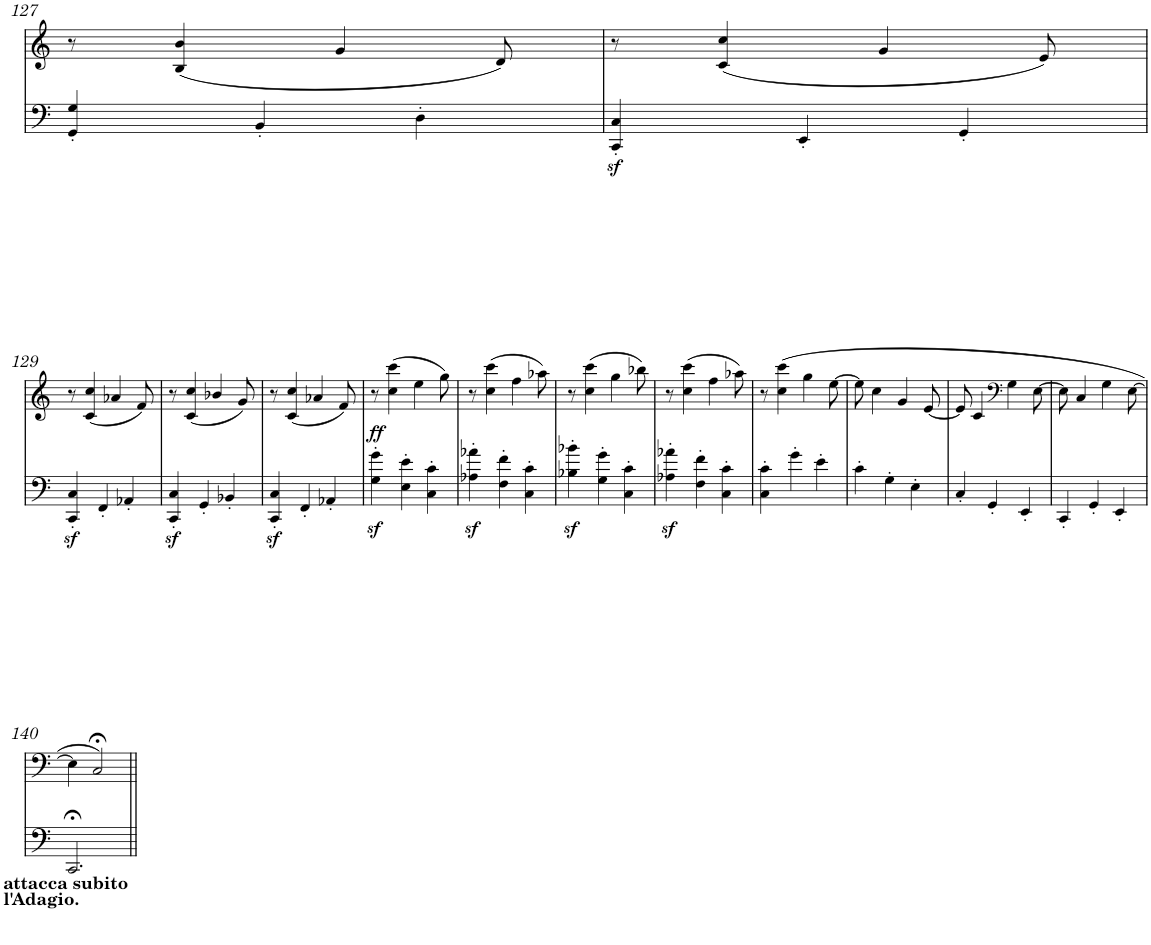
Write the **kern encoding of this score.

**kern	**kern	**dynam
*part1	*part1	*part1
*staff2	*staff1	*staff1/2
*I"グランドピアノ	*	*
!!LO:PB:g=z
*clefF4	*clefG2	*
*k[]	*k[]	*
*M3/4	*M3/4	*
=127	=127	=127
4GG/' 4G/'	8r	.
.	(4B/ 4b/	.
4BB'/	.	.
.	4g/	.
4D'\	.	.
.	8d/)	.
=128	=128	=128
4CC/z<' 4C/z<'	8r	.
.	(4c/ 4cc/	.
4EE'/	.	.
.	4g/	.
4GG'/	.	.
.	8e/)	.
!!LO:LB:g=z
=129	=129	=129
4CC/z<' 4C/z<'	8r	.
.	(4c/ 4cc/	.
4FF'/	.	.
.	4a-X/	.
4AA-X'/	.	.
.	8f/)	.
=130	=130	=130
4CC/z<' 4C/z<'	8r	.
.	(4c/ 4cc/	.
4GG'/	.	.
.	4b-X/	.
4BB-X'/	.	.
.	8g/)	.
=131	=131	=131
4CC/z<' 4C/z<'	8r	.
.	(4c/ 4cc/	.
4FF'/	.	.
.	4a-X/	.
4AA-X'/	.	.
.	8f/)	.
=132	=132	=132
!	!	!LO:DY:b
4G\z<' 4g\z<'	8r	ff
.	(4cc\ 4ccc\	.
4E\' 4e\'	.	.
.	4ee\	.
4C\' 4c\'	.	.
.	8gg\)	.
=133	=133	=133
4A-X\z<' 4a-X\z<'	8r	.
.	(4cc\ 4ccc\	.
4F\' 4f\'	.	.
.	4ff\	.
4C\' 4c\'	.	.
.	8aa-X\)	.
=134	=134	=134
4B-X\z<' 4b-X\z<'	8r	.
.	(4cc\ 4ccc\	.
4G\' 4g\'	.	.
.	4gg\	.
4C\' 4c\'	.	.
.	8bb-X\)	.
=135	=135	=135
4A-X\z<' 4a-X\z<'	8r	.
.	(4cc\ 4ccc\	.
4F\' 4f\'	.	.
.	4ff\	.
4C\' 4c\'	.	.
.	8aa-X\)	.
=136	=136	=136
4C\' 4c\'	8r	.
.	(4cc\ 4ccc\	.
4g'\	.	.
.	4gg\	.
4e'\	.	.
.	[8ee\	.
=137	=137	=137
4c'\	8ee\]	.
.	4cc\	.
4G'\	.	.
.	4g/	.
4E'\	.	.
.	[8e/	.
=138	=138	=138
4C'/	8e/]	.
.	4c/	.
4GG'/	.	.
*	*clefF4	*
.	4G\	.
4EE'/	.	.
.	[8E\	.
=139	=139	=139
4CC'/	8E\]	.
.	4C/	.
4GG'/	.	.
.	4G\	.
4EE'/	.	.
.	[8E\	.
!!LO:LB:g=z
=140	=140	=140
!LO:TX:b:B:t=attacca subito	!	!
!LO:TX:b:B:t=l'Adagio.	!	!
2.CC;</	4E\]	.
.	2C;</)	.
=||	=||	=||
*-	*-	*-
